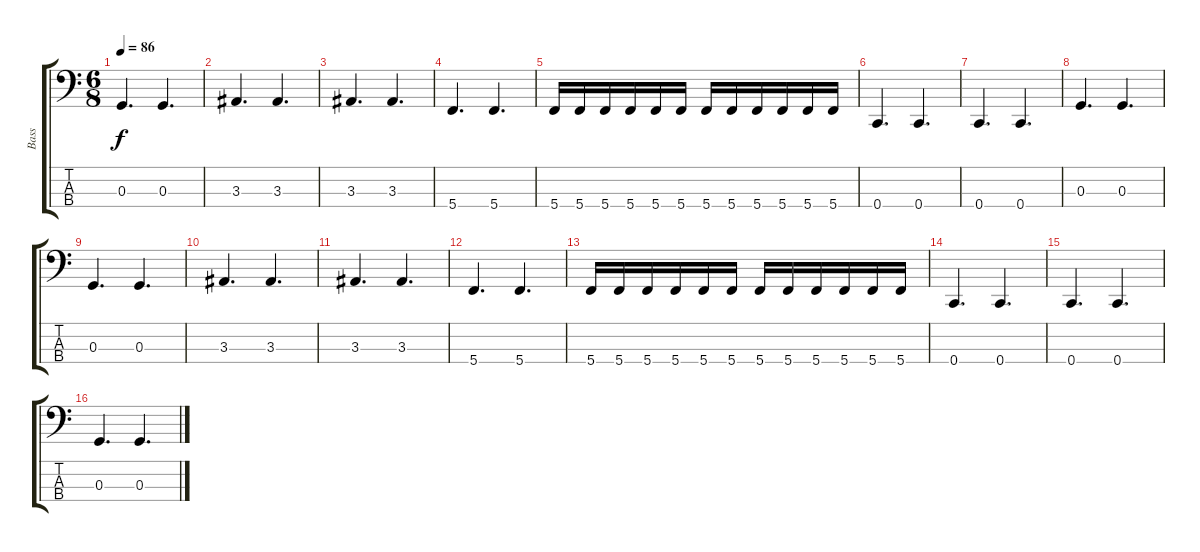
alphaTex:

\track ("Bass" "Bass") {instrument electricbassfinger}
\staff {score tabs}
\tuning (G2 C2 G1 C1) {hide}
\ts (6 8)
\tempo 86
\clef f4
\ks c
0.3.4{d dy f} 0.3.4{d} |
3.3.4{d} 3.3.4{d} |
3.3.4{d} 3.3.4{d} |
5.4.4{d} 5.4.4{d} |
5.4.16 5.4.16 5.4.16 5.4.16 5.4.16 5.4.16 5.4.16 5.4.16 5.4.16 5.4.16 5.4.16 5.4.16 |
0.4.4{d} 0.4.4{d} |
0.4.4{d} 0.4.4{d} |
0.3.4{d} 0.3.4{d} |
0.3.4{d} 0.3.4{d} |
3.3.4{d} 3.3.4{d} |
3.3.4{d} 3.3.4{d} |
5.4.4{d} 5.4.4{d} |
5.4.16 5.4.16 5.4.16 5.4.16 5.4.16 5.4.16 5.4.16 5.4.16 5.4.16 5.4.16 5.4.16 5.4.16 |
0.4.4{d} 0.4.4{d} |
0.4.4{d} 0.4.4{d} |
0.3.4{d} 0.3.4{d}
